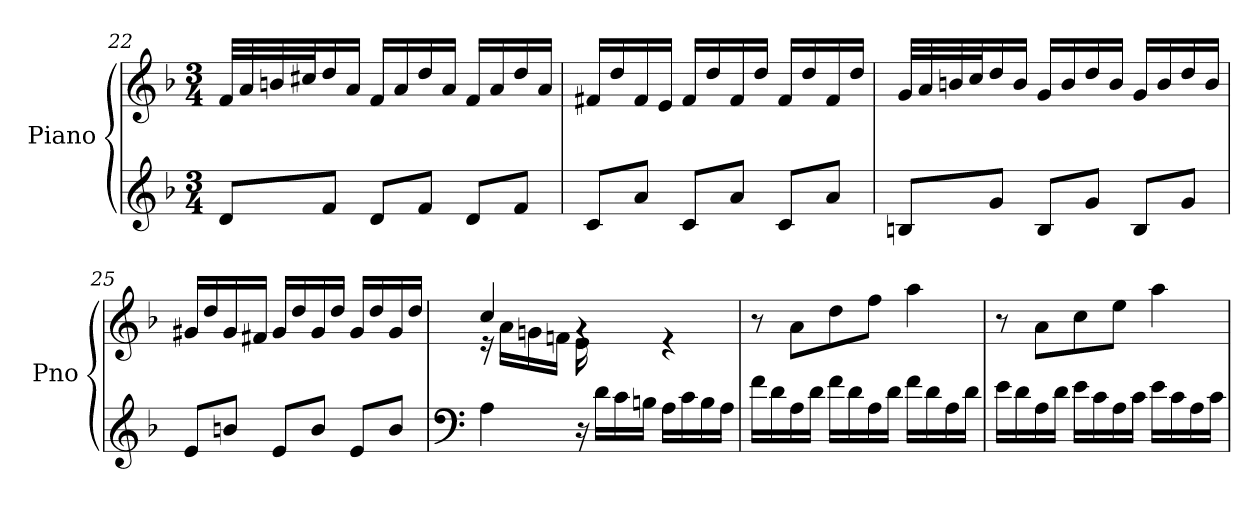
**kern	**kern
*part1	*part1
*staff2	*staff1
*I"Piano	*
*I'Pno	*
*clefG2	*clefG2
*k[b-]	*k[b-]
*M3/4	*M3/4
=22	=22
8d/L	32f/LLL
.	32a/
.	32bn/
.	32cc#X/J
8f/J	16dd/
.	16a/JJ
8d/L	16f/LL
.	16a/
8f/J	16dd/
.	16a/JJ
8d/L	16f/LL
.	16a/
8f/J	16dd/
.	16a/JJ
=23	=23
8c/L	16f#X/LL
.	16dd/
8a/J	16f#/
.	16e/JJ
8c/L	16f#/LL
.	16dd/
8a/J	16f#/
.	16dd/JJ
8c/L	16f#/LL
.	16dd/
8a/J	16f#/
.	16dd/JJ
=24	=24
8Bn/L	32g/LLL
.	32a/
.	32bn/
.	32cc/J
8g/J	16dd/
.	16b/JJ
8B/L	16g/LL
.	16b/
8g/J	16dd/
.	16b/JJ
8B/L	16g/LL
.	16b/
8g/J	16dd/
.	16b/JJ
!!LO:LB:g=z
=25	=25
8e/L	16g#X/LL
.	16dd/
8bn/J	16g#/
.	16f#X/JJ
8e/L	16g#/LL
.	16dd/
8b/J	16g#/
.	16dd/JJ
8e/L	16g#/LL
.	16dd/
8b/J	16g#/
.	16dd/JJ
=26	=26
*clefF4	*
*	*^
4A\	4cc/	16r
.	.	16a\LL
.	.	16gn\
.	.	16fn\JJ
16r	4rg	16e\
16d\LL	.	4..ryy
16c\	.	.
16Bn\JJ	.	.
16A\LL	4re	.
16c\	.	.
16B\	.	.
16A\JJ	.	.
*	*v	*v
=27	=27
16f\LL	8r
16d\	.
16A\	8a\L
16d\JJ	.
16f\LL	8dd\
16d\	.
16A\	8ff\J
16d\JJ	.
16f\LL	4aa\
16d\	.
16A\	.
16d\JJ	.
!!LO:LB:g=z
=28	=28
16e\LL	8r
16d\	.
16A\	8a\L
16d\JJ	.
16e\LL	8cc\
16c\	.
16A\	8ee\J
16c\JJ	.
16e\LL	4aa\
16c\	.
16A\	.
16c\JJ	.
=	=
*-	*-
